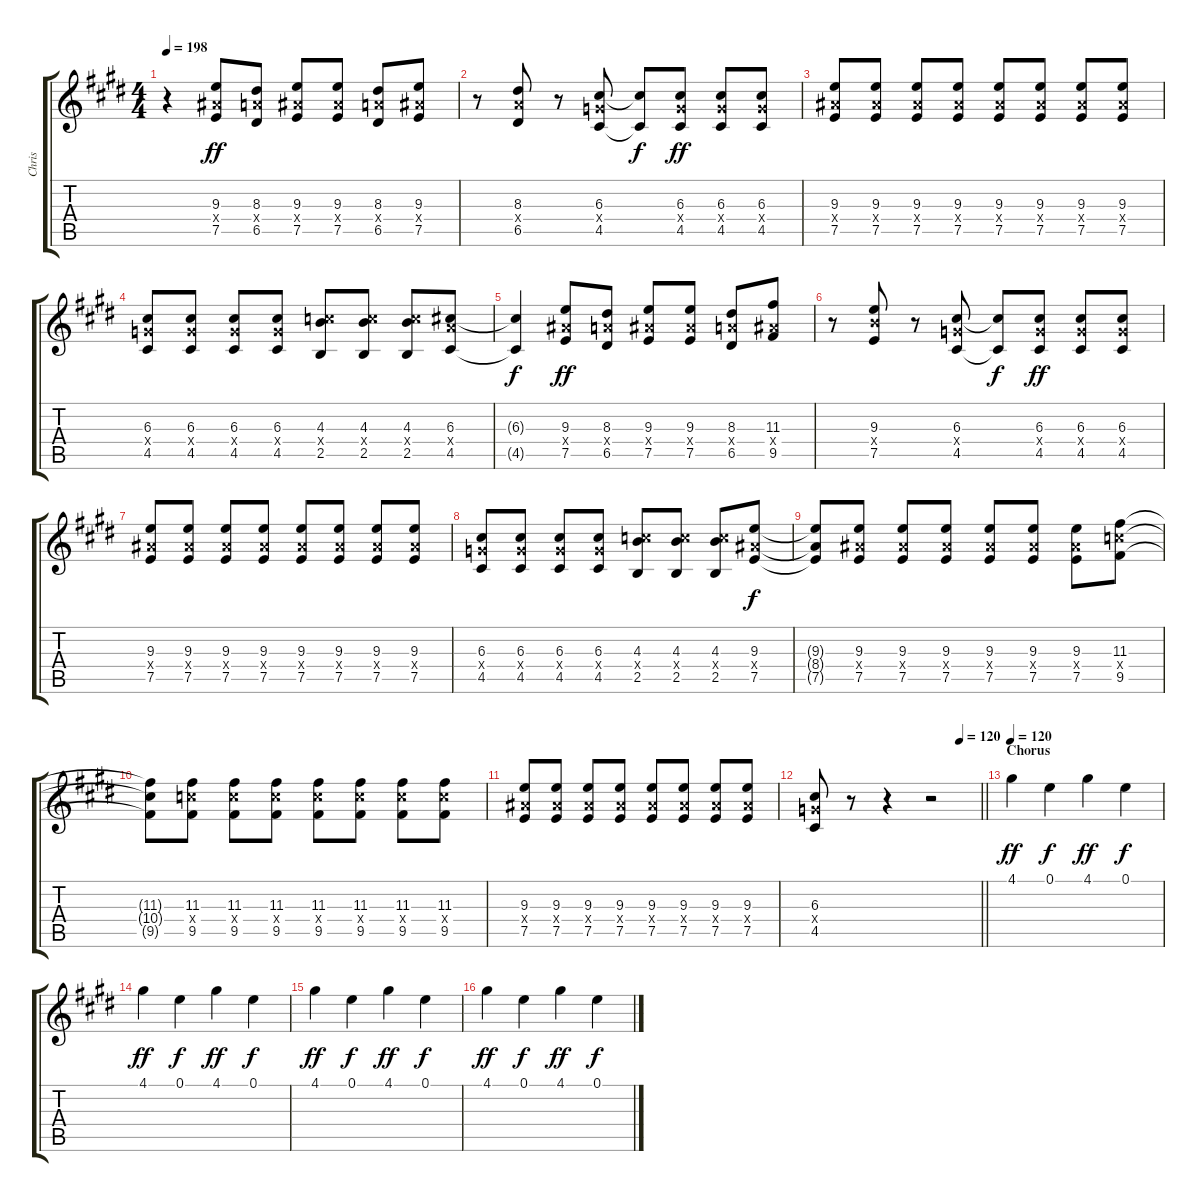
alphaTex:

\track ("Chris" "Chris") {instrument distortionguitar}
\staff {score tabs}
\tuning (E4 B3 G3 D3 A2 E2) {hide}
\ts (4 4)
\tempo 198
\clef g2
\ks e
r.4{dy ff} (9.3 8.4{x} 7.5).8 (8.3 7.4{x} 6.5).8 (9.3 8.4{x} 7.5).8 (9.3 8.4{x} 7.5).8 (8.3 7.4{x} 6.5).8 (9.3 8.4{x} 7.5).8 |
r.8 (8.3 7.4{x} 6.5).8 r.8 (6.3 5.4{x} 4.5).8 (6.3{t} 4.5{t}).8{dy f} (6.3 5.4{x} 4.5).8{dy ff} (6.3 5.4{x} 4.5).8 (6.3 5.4{x} 4.5).8 |
(9.3 8.4{x} 7.5).8 (9.3 8.4{x} 7.5).8 (9.3 8.4{x} 7.5).8 (9.3 8.4{x} 7.5).8 (9.3 8.4{x} 7.5).8 (9.3 8.4{x} 7.5).8 (9.3 8.4{x} 7.5).8 (9.3 8.4{x} 7.5).8 |
(6.3 5.4{x} 4.5).8 (6.3 5.4{x} 4.5).8 (6.3 5.4{x} 4.5).8 (6.3 5.4{x} 4.5).8 (4.3 10.4{x} 2.5).8 (4.3 10.4{x} 2.5).8 (4.3 10.4{x} 2.5).8 (6.3 7.4{x} 4.5).8 |
(6.3{t} 4.5{t}).4{dy f} (9.3 8.4{x} 7.5).8{dy ff} (8.3 7.4{x} 6.5).8 (9.3 8.4{x} 7.5).8 (9.3 8.4{x} 7.5).8 (8.3 7.4{x} 6.5).8 (11.3 8.4{x} 9.5).8 |
r.8 (9.3 9.4{x} 7.5).8 r.8 (6.3 5.4{x} 4.5).8 (6.3{t} 4.5{t}).8{dy f} (6.3 5.4{x} 4.5).8{dy ff} (6.3 5.4{x} 4.5).8 (6.3 5.4{x} 4.5).8 |
(9.3 8.4{x} 7.5).8 (9.3 8.4{x} 7.5).8 (9.3 8.4{x} 7.5).8 (9.3 8.4{x} 7.5).8 (9.3 8.4{x} 7.5).8 (9.3 8.4{x} 7.5).8 (9.3 8.4{x} 7.5).8 (9.3 8.4{x} 7.5).8 |
(6.3 5.4{x} 4.5).8 (6.3 5.4{x} 4.5).8 (6.3 5.4{x} 4.5).8 (6.3 5.4{x} 4.5).8 (4.3 10.4{x} 2.5).8 (4.3 10.4{x} 2.5).8 (4.3 10.4{x} 2.5).8 (9.3 8.4{x} 7.5).8{dy f} |
(9.3{t} 8.4{t} 7.5{t}).8 (9.3 8.4{x} 7.5).8 (9.3 8.4{x} 7.5).8 (9.3 8.4{x} 7.5).8 (9.3 8.4{x} 7.5).8 (9.3 8.4{x} 7.5).8 (9.3 8.4{x} 7.5).8 (11.3 10.4{x} 9.5).8 |
(11.3{t} 10.4{t} 9.5{t}).8 (11.3 10.4{x} 9.5).8 (11.3 10.4{x} 9.5).8 (11.3 10.4{x} 9.5).8 (11.3 10.4{x} 9.5).8 (11.3 10.4{x} 9.5).8 (11.3 10.4{x} 9.5).8 (11.3 10.4{x} 9.5).8 |
(9.3 8.4{x} 7.5).8 (9.3 8.4{x} 7.5).8 (9.3 8.4{x} 7.5).8 (9.3 8.4{x} 7.5).8 (9.3 8.4{x} 7.5).8 (9.3 8.4{x} 7.5).8 (9.3 8.4{x} 7.5).8 (9.3 8.4{x} 7.5).8 |
\tempo (120 0.875)
\barLineRight lightlight
(6.3 5.4{x} 4.5).8 r.8 r.4 r.2 |
\section ("" "Chorus")
\tempo 120
4.1.4{dy ff} 0.1.4{dy f} 4.1.4{dy ff} 0.1.4{dy f} |
4.1.4{dy ff} 0.1.4{dy f} 4.1.4{dy ff} 0.1.4{dy f} |
4.1.4{dy ff} 0.1.4{dy f} 4.1.4{dy ff} 0.1.4{dy f} |
4.1.4{dy ff} 0.1.4{dy f} 4.1.4{dy ff} 0.1.4{dy f}
